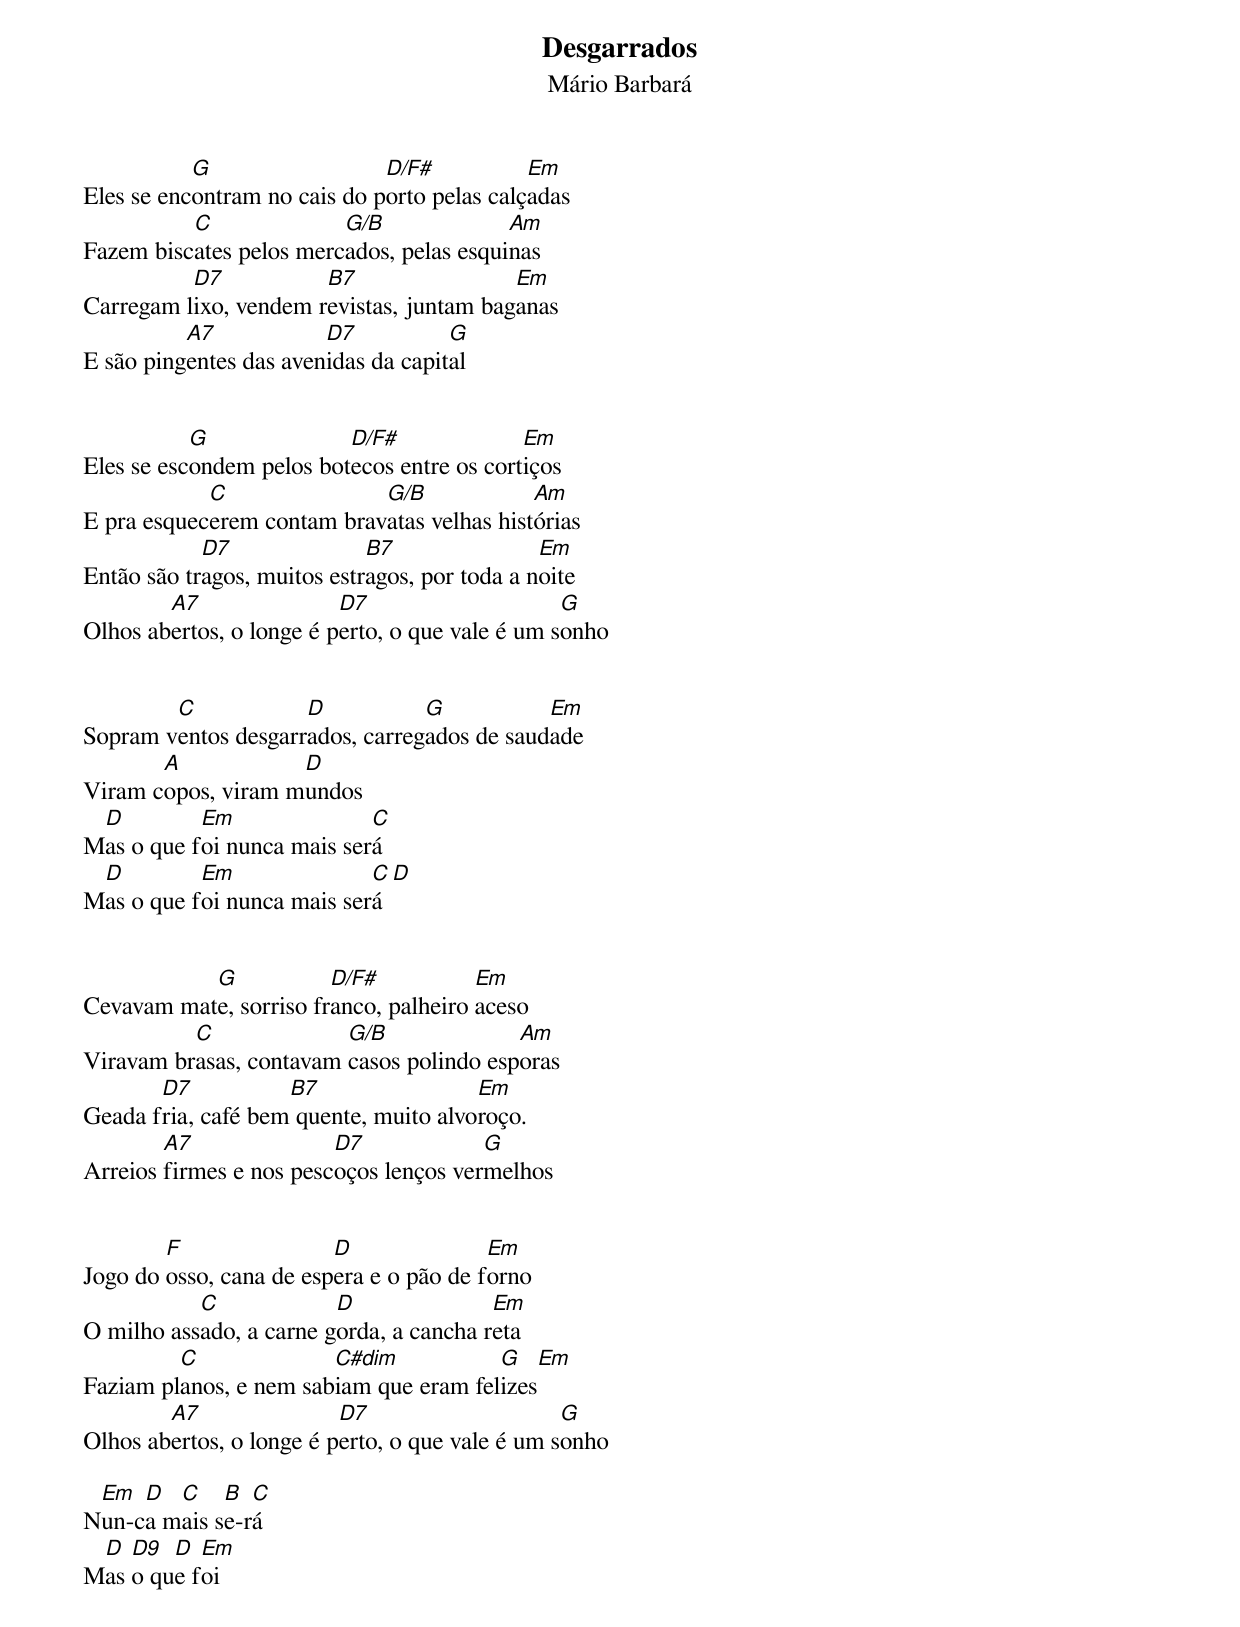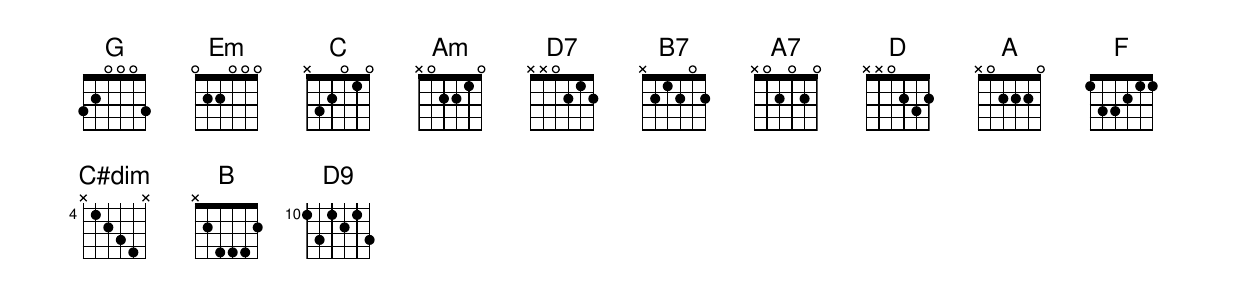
Desgarrados
Mário Barbará

           G                  D/F#           Em
Eles se encontram no cais do porto pelas calçadas
          C              G/B              Am
Fazem biscates pelos mercados, pelas esquinas
          D7           B7                 Em
Carregam lixo, vendem revistas, juntam baganas
          A7            D7           G
E são pingentes das avenidas da capital


           G              D/F#              Em
Eles se escondem pelos botecos entre os cortiços
            C               G/B             Am
E pra esquecerem contam bravatas velhas histórias
            D7               B7                Em
Então são tragos, muitos estragos, por toda a noite
        A7                D7                     G
Olhos abertos, o longe é perto, o que vale é um sonho


        C            D           G           Em
Sopram ventos desgarrados, carregados de saudade
       A            D
Viram copos, viram mundos
 D         Em               C
Mas o que foi nunca mais será
 D         Em               C     D
Mas o que foi nunca mais será


           G            D/F#           Em
Cevavam mate, sorriso franco, palheiro aceso
          C              G/B              Am
Viravam brasas, contavam casos polindo esporas
       D7           B7                 Em
Geada fria, café bem quente, muito alvoroço.
        A7               D7             G
Arreios firmes e nos pescoços lenços vermelhos


        F                D               Em
Jogo do osso, cana de espera e o pão de forno
           C             D               Em
O milho assado, a carne gorda, a cancha reta
         C              C#dim           G         Em
Faziam planos, e nem sabiam que eram felizes
        A7                D7                     G
Olhos abertos, o longe é perto, o que vale é um sonho

 Em  D  C    B  C
Nun-ca mais se-rá
 D  D9  D  Em
Mas o que foi
